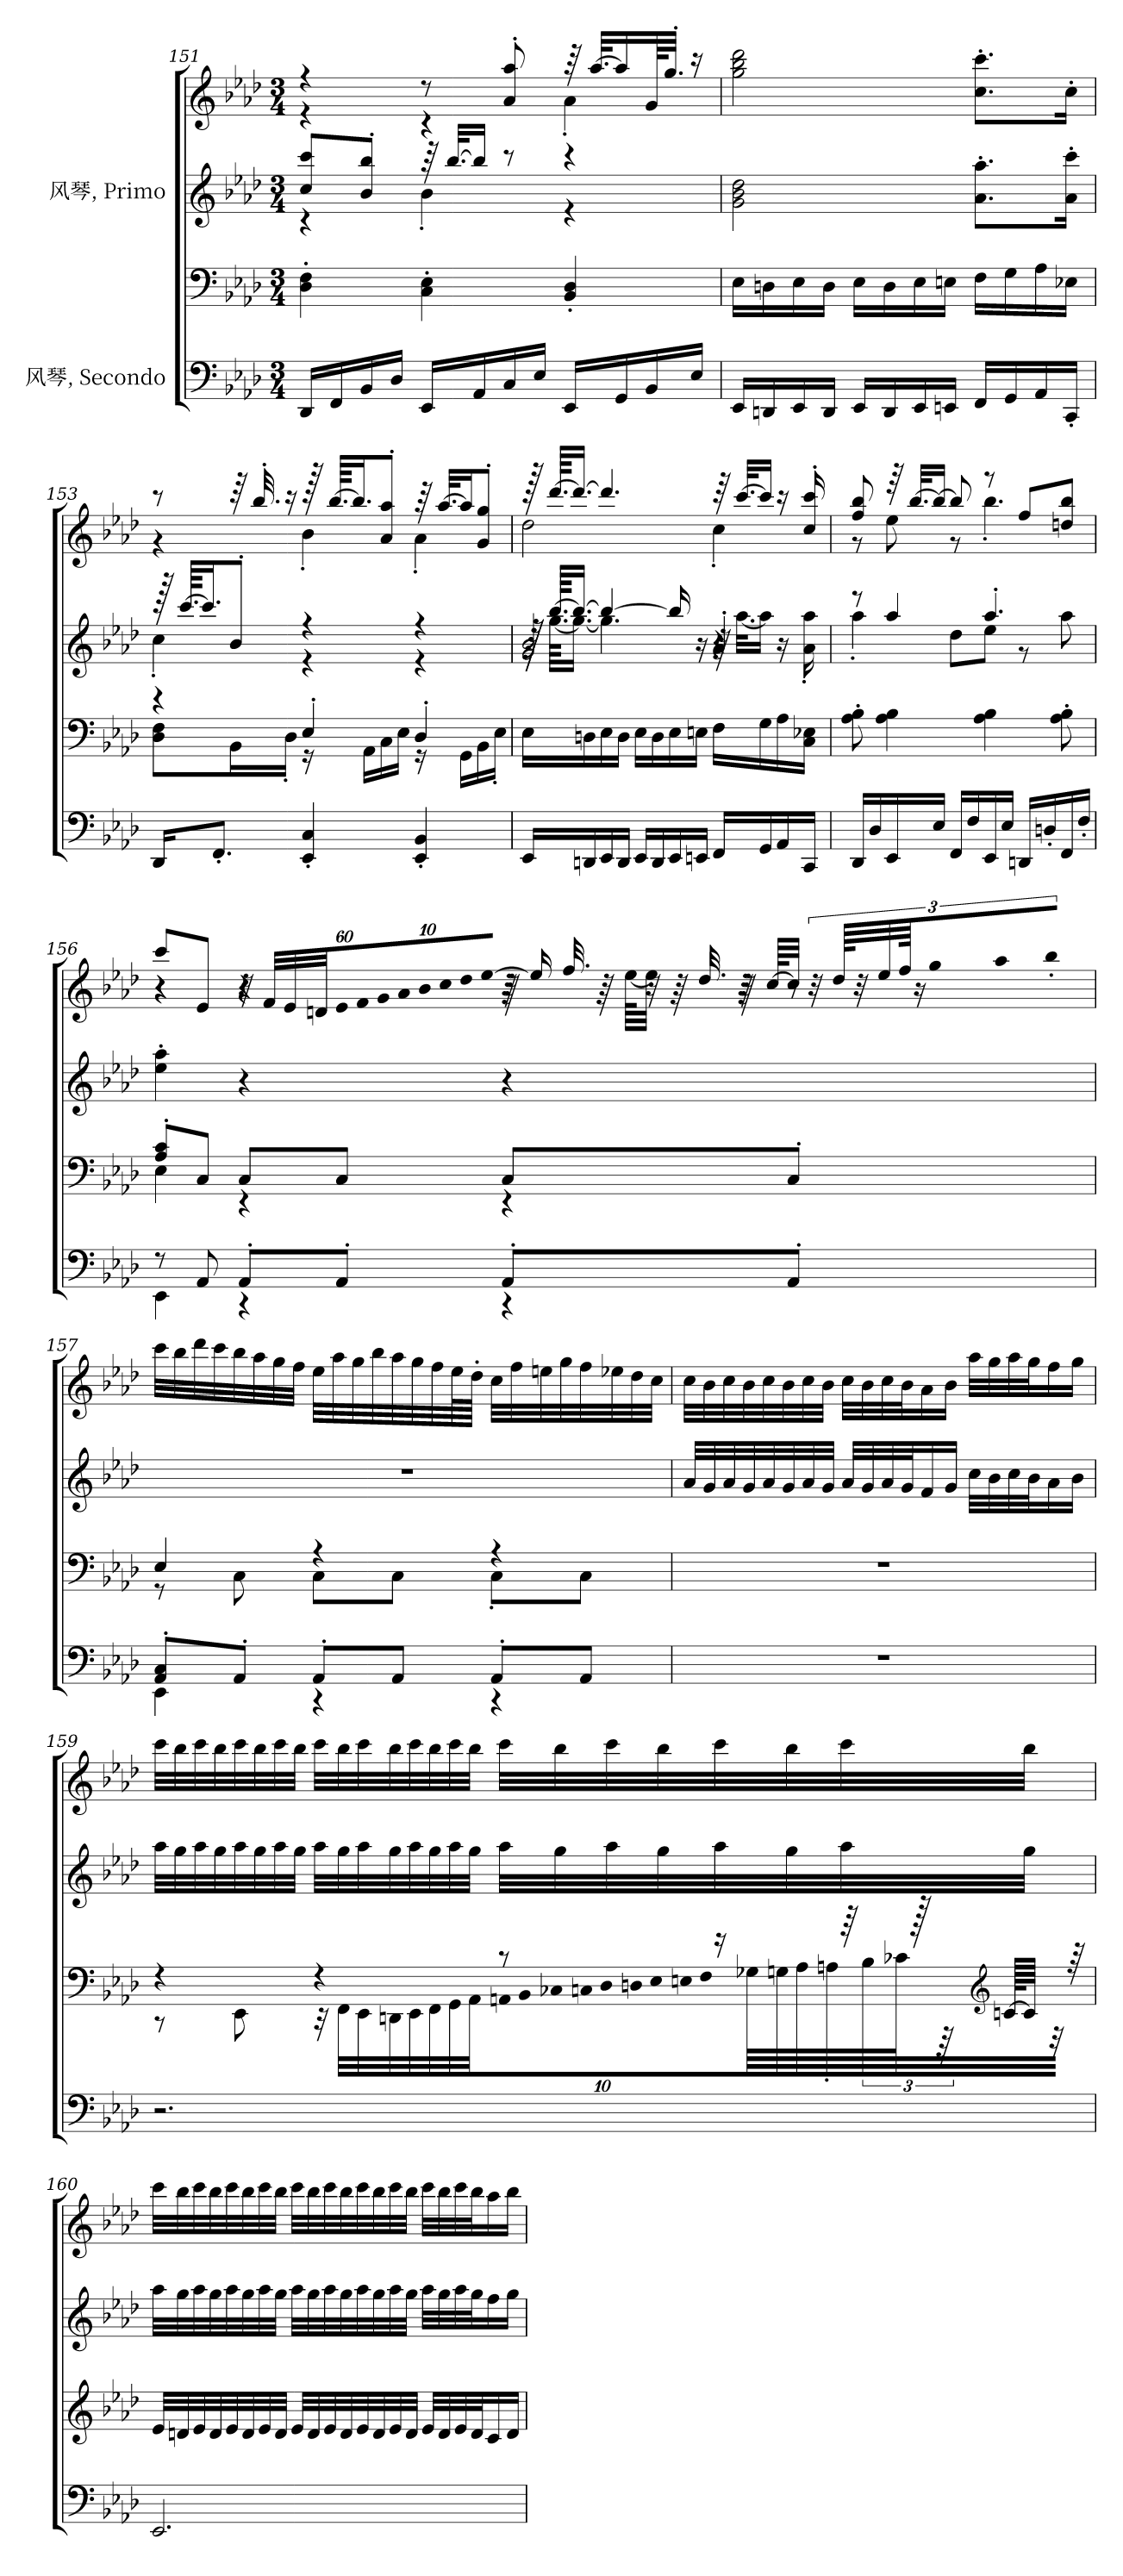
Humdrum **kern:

**kern	**kern	**kern	**kern
*part2	*part2	*part1	*part1
*staff4	*staff3	*staff2	*staff1
*I"风琴, Secondo	*	*I"风琴, Primo	*
*clefF4	*clefF4	*clefG2	*clefG2
*k[b-e-a-d-]	*k[b-e-a-d-]	*k[b-e-a-d-]	*k[b-e-a-d-]
*M3/4	*M3/4	*M3/4	*M3/4
=151	=151	=151	=151
*	*	*^	*^
16DD-/LL	4D-\' 4F\'	8cc/ 8ccc/L	4r	4r	4r
16FF/	.	.	.	.	.
16BB-/	.	8b-/' 8bb-/'J	.	.	.
16D-/JJ	.	.	.	.	.
16EE-/LL	4C\' 4E-\'	64r	4b-'\	8r	4r
.	.	[32.bb-/KLL	.	.	.
16AA-/	.	16bb-/JJ]	.	.	.
16C/	.	8r	.	8a-/' 8aa-/'	.
16E-/JJ	.	.	.	.	.
16EE-/LL	4BB-/' 4D-/'	4r	4r	64r	4a-'\
.	.	.	.	[32.aa-/KLL	.
16GG/	.	.	.	16aa-/]	.
16BB-/	.	.	.	64g/KL	.
.	.	.	.	32.gg'/JJJ	.
16E-/JJ	.	.	.	16r	.
*	*	*v	*v	*	*
*	*	*	*v	*v
!!LO:PB:g=z
=152	=152	=152	=152
16EE-/LL	16E-\LL	2g\ 2b-\ 2dd-\	2gg\ 2bb-\ 2ddd-\
16DDn/	16Dn\	.	.
16EE-/	16E-\	.	.
16DD/JJ	16D\JJ	.	.
16EE-/LL	16E-\LL	.	.
16DD/	16D\	.	.
16EE-/	16E-\	.	.
16EEn/JJ	16En\JJ	.	.
16FF/LL	16F\LL	8.a-\' 8.aa-\'L	8.cc\' 8.ccc\'L
16GG/	16G\	.	.
16AA-/	16A-\	.	.
16CC'/JJ	16E-X\JJ	16a-\' 16ccc\'Jk	16cc'\Jk
=153	=153	=153	=153
*	*^	*^	*^
16DD-/KL	4r	8D-\ 8F\L	128r	4cc'\	8r	4r
.	.	.	[64.ccc/KKLL	.	.	.
.	.	.	16.ccc/J]	.	.	.
8.FF'/J	.	.	.	.	.	.
.	.	16BB-\L	8b-'/J	.	64r	.
.	.	.	.	.	32.bb-'/	.
.	.	16D-'\JJ	.	.	16r	.
4EE-/' 4C/'	4E-'/	16r	4r	4r	128r	4b-'\
.	.	.	.	.	[64.bb-/KKLL	.
.	.	.	.	.	16.bb-/J]	.
.	.	16AA-\LL	.	.	.	.
.	.	16C\	.	.	8a-/' 8aa-/'J	.
.	.	16E-\JJ	.	.	.	.
4EE-/' 4BB-/'	4D-'/	16r	4r	4r	64r	4a-'\
.	.	.	.	.	[32.aa-/KLL	.
.	.	16GG\LL	.	.	16aa-/J]	.
.	.	16BB-\	.	.	8g/' 8gg/'J	.
.	.	16E-'\JJ	.	.	.	.
*	*v	*v	*	*	*	*
!!LO:LB:g=z	!!
=154	=154	=154	=154	=154	=154
*	*	*	*^	*	*
16EE-/LL	16E-\LL	128r	128r	2g/ 2b-/	128r	2dd-\
.	.	[64.bb-/KKLL	[64.gg\KKLL	.	[64.ddd-/KKLL	.
.	.	16.bb-/JJ_	16.gg\JJ_	.	16.ddd-/JJ_	.
16DDn/	16Dn\	.	.	.	.	.
16EE-/	16E-\	4bb-/_	4.gg\]	.	4.ddd-/]	.
16DD/JJ	16D\JJ	.	.	.	.	.
16EE-/LL	16E-\LL	.	.	.	.	.
16DD/	16D\	.	.	.	.	.
16EE-/	16E-\	16bb-/]	.	.	.	.
16EEn/JJ	16En\JJ	16r	.	.	.	.
16FF/LL	16F\LL	4r	64r	4a-'/	64r	4cc'\
.	.	.	[32.aa-\KLL	.	[32.ccc/KLL	.
16GG/	16G\	.	16aa-\JJ]	.	16ccc/JJ]	.
16AA-/	16A-\	.	16r	.	16r	.
16CC/JJ	16C\ 16E-X\JJ	.	16a-\' 16aa-\'	.	16cc/' 16ccc/'	.
*	*	*	*v	*v	*	*
=155	=155	=155	=155	=155	=155
16DD-/LL	8A-\' 8B-\'	8r	4aa-'\	8ff/ 8bb-/	8r
16D-/	.	.	.	.	.
16EE-/	4A-\ 4B-\	4aa-/	.	64r	8ee-\
.	.	.	.	[32.bb-/KLL	.
16E-/JJ	.	.	.	16bb-/JJ_	.
16FF/LL	.	.	8dd-\L	8bb-/]	8r
16F/	.	.	.	.	.
16EE-/	4A-\ 4B-\	4.aa-'/	8ee-\J	8r	4.bb-'\
16E-/JJ	.	.	.	.	.
16DDn/LL	.	.	8r	8ff/L	.
16Dn'/	.	.	.	.	.
16FF/	8A-\' 8B-\'	.	8aa-\	8ddn/ 8bb-/J	.
16F'/JJ	.	.	.	.	.
*	*	*v	*v	*	*
!!LO:LB:g=z
=156	=156	=156	=156	=156
*^	*^	*	*	*^
8r	4EE-\	8A-/' 8c/'L	4E-\	4ee-\' 4aa-\'	4r	4r	8ccc/L
8AA-/	.	8C/J	.	.	.	.	8e-/J
8AA-'/L	4r	8C/L	4r	4r	4r	4r	32r
.	.	.	.	.	.	.	32f/LLL
.	.	.	.	.	.	.	32e-/
.	.	.	.	.	.	.	32dn/
*	*	*	*	*	*	*	*Xbrackettup
!	!	!	!	!	!	!	!LO:N:vis=32
8AA-'/J	.	8C/J	.	.	.	.	1920%53e-/
!	!	!	!	!	!	!	!LO:N:vis=64
.	.	.	.	.	.	.	640%9f/L
!	!	!	!	!	!	!	!LO:N:vis=64
.	.	.	.	.	.	.	640%9g/
!	!	!	!	!	!	!	!LO:N:vis=64
.	.	.	.	.	.	.	640%9a-/
!	!	!	!	!	!	!	!LO:N:vis=64
.	.	.	.	.	.	.	640%9b-/
!	!	!	!	!	!	!	!LO:N:vis=64
.	.	.	.	.	.	.	640%9cc/
!	!	!	!	!	!	!	!LO:N:vis=64
.	.	.	.	.	.	.	640%9dd-/
!	!	!	!	!	!	!	!LO:N:vis=64
.	.	.	.	.	.	.	[640%9ee-/JJJJ
8AA-'/L	4r	8C/L	4r	4r	64r	32r	.
.	.	.	.	.	.	.	16ee-/]
.	.	.	.	.	32.ff/	.	.
.	.	.	.	.	.	64r	.
.	.	.	.	.	.	[64ee-\KLLL	.
.	.	.	.	.	32r	32ee-\JJJ]	.
.	.	.	.	.	.	.	64r
.	.	.	.	.	.	.	32.dd-/
.	.	.	.	.	64r	32r	.
.	.	.	.	.	[64cc/KLLL	.	.
8AA-'/J	.	8C'/J	.	.	32cc/JJJ]	8r	.
*	*	*	*	*	*	*	*brackettup
.	.	.	.	.	.	.	48r
.	.	.	.	.	.	.	96dd-/KLLL
.	.	.	.	.	32r	.	.
*	*	*	*	*	*	*	*Xbrackettup
.	.	.	.	.	.	.	48ee-/
.	.	.	.	.	.	.	96ff/L
.	.	.	.	.	16r	.	.
.	.	.	.	.	.	.	64gg/
.	.	.	.	.	.	.	64aa-/J
.	.	.	.	.	.	.	32bb-'/JJJ
960ryy	960ryy	960ryy	960ryy	960ryy	960ryy	960ryy	.
*	*	*	*	*	*v	*v	*v
!!LO:PB:g=z
=157	=157	=157	=157	=157	=157
8AA-/' 8C/'L	4EE-\	4E-/	8r	2.r	32ccc\LLL
.	.	.	.	.	32bb-\
.	.	.	.	.	32ddd-\
.	.	.	.	.	32ccc\
8AA-'/J	.	.	8C\	.	32bb-\
.	.	.	.	.	32aa-\
.	.	.	.	.	32gg\
.	.	.	.	.	32ff\JJJ
8AA-'/L	4r	4r	8C\L	.	32ee-\LLL
.	.	.	.	.	32aa-\
.	.	.	.	.	32gg\
.	.	.	.	.	32bb-\
8AA-/J	.	.	8C\J	.	32aa-\
.	.	.	.	.	32gg\
.	.	.	.	.	32ff\
.	.	.	.	.	64ee-\L
.	.	.	.	.	64dd-'\JJJJ
8AA-'/L	4r	4r	8C'\L	.	32cc\LLL
.	.	.	.	.	32ff\
.	.	.	.	.	32een\
.	.	.	.	.	32gg\
8AA-/J	.	.	8C\J	.	32ff\
.	.	.	.	.	32ee-X\
.	.	.	.	.	32dd-\
.	.	.	.	.	32cc\JJJ
*v	*v	*	*	*	*
*	*v	*v	*	*
!!LO:LB:g=z
=158	=158	=158	=158
2.r	2.r	32a-/LLL	32cc\LLL
.	.	32g/	32b-\
.	.	32a-/	32cc\
.	.	32g/	32b-\
.	.	32a-/	32cc\
.	.	32g/	32b-\
.	.	32a-/	32cc\
.	.	32g/JJJ	32b-\JJJ
.	.	32a-/LLL	32cc\LLL
.	.	32g/	32b-\
.	.	32a-/	32cc\
.	.	32g/J	32b-\J
.	.	16f/	16a-\
.	.	16g/JJ	16b-\JJ
.	.	32cc\LLL	32aa-\LLL
.	.	32b-\	32gg\
.	.	32cc\	32aa-\
.	.	32b-\J	32gg\J
.	.	16a-\	16ff\
.	.	16b-\JJ	16gg\JJ
!!LO:LB:g=z
=159	=159	=159	=159
*	*^	*	*
2.r	4r	8r	32aa-\LLL	32ccc\LLL
.	.	.	32gg\	32bb-\
.	.	.	32aa-\	32ccc\
.	.	.	32gg\	32bb-\
.	.	8EE-\	32aa-\	32ccc\
.	.	.	32gg\	32bb-\
.	.	.	32aa-\	32ccc\
.	.	.	32gg\JJJ	32bb-\JJJ
.	4r	32r	32aa-\LLL	32ccc\LLL
.	.	32FF\LLL	32gg\	32bb-\
.	.	32EE-\	32aa-\	32ccc\
.	.	32DDn\	32gg\	32bb-\
.	.	32EE-\	32aa-\	32ccc\
.	.	32FF\	32gg\	32bb-\
.	.	32GG\	32aa-\	32ccc\
.	.	32AA-\	32gg\JJJ	32bb-\JJJ
*	*	*Xbrackettup	*	*
!	!	!LO:N:vis=64	!	!
.	8r	640%9AAn\L	32aa-\LLL	32ccc\LLL
!	!	!LO:N:vis=64	!	!
.	.	640%9BB-\	.	.
!	!	!LO:N:vis=64	!	!
.	.	640%9C-X\	.	.
.	.	.	32gg\	32bb-\
!	!	!LO:N:vis=64	!	!
.	.	640%9Cn\	.	.
!	!	!LO:N:vis=64	!	!
.	.	640%9D-\	.	.
.	.	.	32aa-\	32ccc\
!	!	!LO:N:vis=64	!	!
.	.	640%9Dn\	.	.
!	!	!LO:N:vis=64	!	!
.	.	640%9E-\	.	.
.	.	.	32gg\	32bb-\
!	!	!LO:N:vis=64	!	!
.	.	640%9En\	.	.
!	!	!LO:N:vis=64	!	!
.	.	640%9F\	.	.
.	16r	.	32aa-\	32ccc\
.	.	64G-X\	.	.
.	.	64Gn\	.	.
.	.	.	32gg\	32bb-\
.	.	64A-\	.	.
.	.	64An'\	.	.
.	64r	.	32aa-\	32ccc\
*	*	*brackettup	*	*
.	.	96B-\	.	.
.	.	96c-X\JJJJ	.	.
.	128r	.	.	.
.	.	96r	.	.
*	*clefG2	*	*	*
.	[128cn/KLLLL	.	.	.
.	64c/JJJJ]	.	32gg\JJJ	32bb-\JJJ
.	.	32r	.	.
.	64r	.	.	.
640ryy	640ryy	.	640ryy	640ryy
*	*v	*v	*	*
!!LO:PB:g=z
=160	=160	=160	=160
2.EE-/	32e-/LLL	32aa-\LLL	32ccc\LLL
.	32dn/	32gg\	32bb-\
.	32e-/	32aa-\	32ccc\
.	32d/	32gg\	32bb-\
.	32e-/	32aa-\	32ccc\
.	32d/	32gg\	32bb-\
.	32e-/	32aa-\	32ccc\
.	32d/JJJ	32gg\JJJ	32bb-\JJJ
.	32e-/LLL	32aa-\LLL	32ccc\LLL
.	32d/	32gg\	32bb-\
.	32e-/	32aa-\	32ccc\
.	32d/	32gg\	32bb-\
.	32e-/	32aa-\	32ccc\
.	32d/	32gg\	32bb-\
.	32e-/	32aa-\	32ccc\
.	32d/JJJ	32gg\JJJ	32bb-\JJJ
.	32e-/LLL	32aa-\LLL	32ccc\LLL
.	32d/	32gg\	32bb-\
.	32e-/	32aa-\	32ccc\
.	32d/J	32gg\J	32bb-\J
.	16c/	16ff\	16aa-\
.	16d/JJ	16gg\JJ	16bb-\JJ
=	=	=	=
*-	*-	*-	*-
